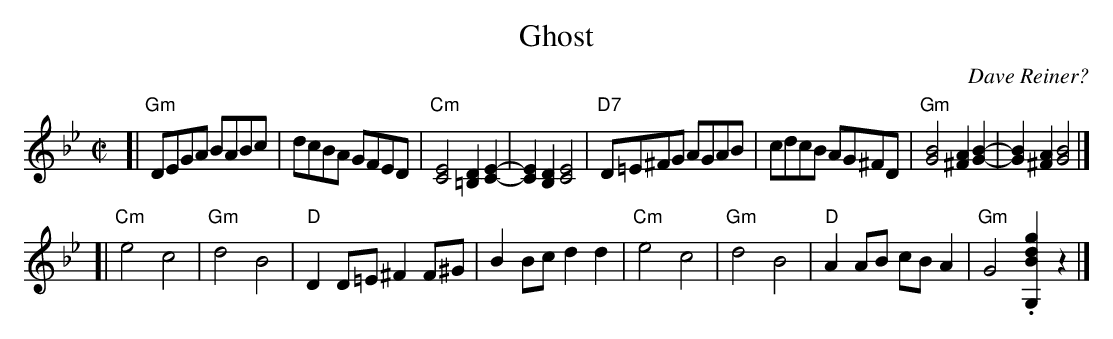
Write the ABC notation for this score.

X:1
T: Ghost
C: Dave Reiner?
M: C|
L: 1/8
K: Gm
[| "Gm"DEGA BABc | dcBA GFED | "Cm"[E4C4] [D2=B,2][E2-C2-] | [E2C2][D2B,2] [E4C4] \
|  "D7"D=E^FG AGAB | cdcB AG^FD | "Gm"[B4G4] [A2^F2][B2-G2-] | [B2G2][A2^F2] [B4G4] |]
[| "Cm"e4 c4 | "Gm"d4 B4 | "D"D2D=E ^F2F^G | B2Bc d2d2 \
|  "Cm"e4 c4 | "Gm"d4 B4 | "D"A2AB cBA2 | "Gm"G4 .[g2B2d2G,2]z2 |]
